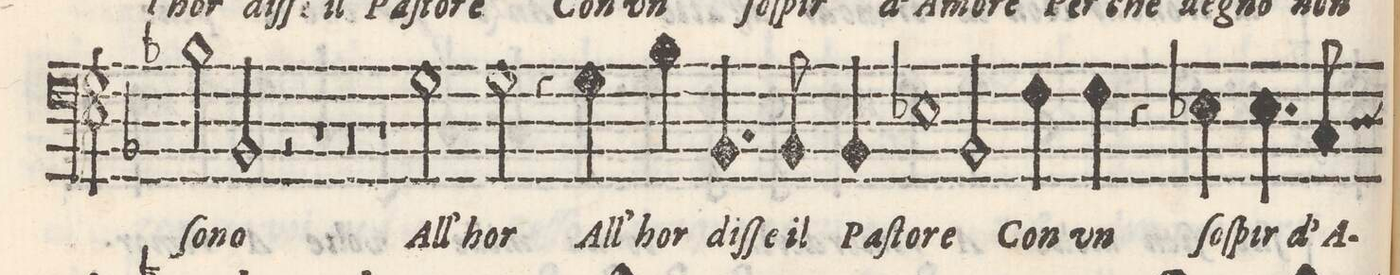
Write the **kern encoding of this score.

**kern	**text
*I"Basso	*
*clefF4	*
*k[b-]	*
*met(C)	*
*M2/1	*
2B-\	ſo-
=17-	=17-
2BB-/	-no
2r	.
1r	.
=18-	=18-
0r	.
=19-	=19-
1r	.
2G\	All'
2G\	hor
=20-	=20-
4r	.
4G\	All'
4B-\	hor
4.BB-/	diſ-
8BB-/	-ſe il
4BB-/	Pa-
1E-X\	-ſto-
=21-	=21-
2BB-/	-re
4F\	Con
4F\	un
4r	.
4E-X\	ſoſ-
=22-	=22-
4.E-y\	-pir
8C/	d'A-
*-	*-
